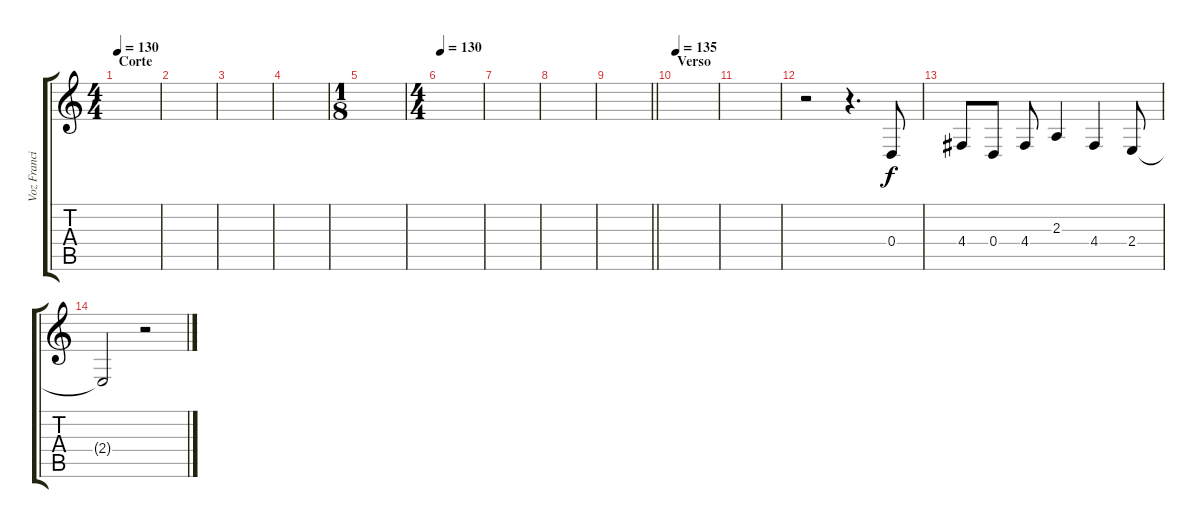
\track ("Voz Francis" "Voz Franci") {instrument accordion}
\staff {score tabs}
\tuning (E4 B3 G3 D3 A2 E2) {hide}
\ts (4 4)
\section ("" "Corte")
\tempo 130
\clef g2
\ks c
|
|
|
|
\ts (1 8)
|
\ts (4 4)
\tempo 130
|
|
|
\barLineRight lightlight
|
\section ("" "Verso")
\tempo 135
|
|
r.2 r.4{d} 0.4.8 |
4.4.8 0.4.8 4.4.8 2.3.4 4.4.4 2.4.8 |
2.4{t}.2 r.2
